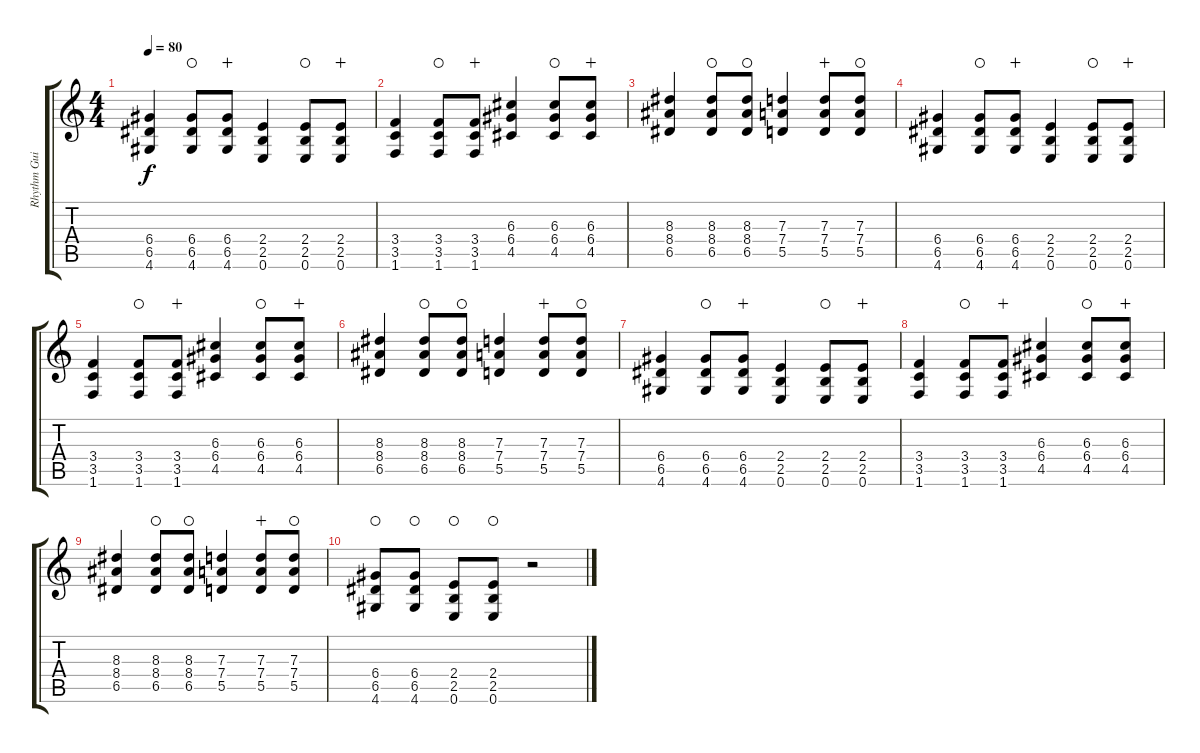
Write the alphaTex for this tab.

\track ("Rhythm Guitar (Billie Joe)" "Rhythm Gui") {instrument distortionguitar}
\staff {score tabs}
\tuning (E4 B3 G3 D3 A2 E2) {hide}
\ts (4 4)
\tempo 80
\clef g2
\ks c
(6.4 6.5 4.6).4{dy f} (6.4 6.5 4.6).8{waho} (6.4 6.5 4.6).8{wahc} (2.4 2.5 0.6).4 (2.4 2.5 0.6).8{waho} (2.4 2.5 0.6).8{wahc} |
(3.4 3.5 1.6).4 (3.4 3.5 1.6).8{waho} (3.4 3.5 1.6).8{wahc} (6.3 6.4 4.5).4 (6.3 6.4 4.5).8{waho} (6.3 6.4 4.5).8{wahc} |
(8.3 8.4 6.5).4 (8.3 8.4 6.5).8{waho} (8.3 8.4 6.5).8{waho} (7.3 7.4 5.5).4 (7.3 7.4 5.5).8{wahc} (7.3 7.4 5.5).8{waho} |
(6.4 6.5 4.6).4 (6.4 6.5 4.6).8{waho} (6.4 6.5 4.6).8{wahc} (2.4 2.5 0.6).4 (2.4 2.5 0.6).8{waho} (2.4 2.5 0.6).8{wahc} |
(3.4 3.5 1.6).4 (3.4 3.5 1.6).8{waho} (3.4 3.5 1.6).8{wahc} (6.3 6.4 4.5).4 (6.3 6.4 4.5).8{waho} (6.3 6.4 4.5).8{wahc} |
(8.3 8.4 6.5).4 (8.3 8.4 6.5).8{waho} (8.3 8.4 6.5).8{waho} (7.3 7.4 5.5).4 (7.3 7.4 5.5).8{wahc} (7.3 7.4 5.5).8{waho} |
(6.4 6.5 4.6).4 (6.4 6.5 4.6).8{waho} (6.4 6.5 4.6).8{wahc} (2.4 2.5 0.6).4 (2.4 2.5 0.6).8{waho} (2.4 2.5 0.6).8{wahc} |
(3.4 3.5 1.6).4 (3.4 3.5 1.6).8{waho} (3.4 3.5 1.6).8{wahc} (6.3 6.4 4.5).4 (6.3 6.4 4.5).8{waho} (6.3 6.4 4.5).8{wahc} |
(8.3 8.4 6.5).4 (8.3 8.4 6.5).8{waho} (8.3 8.4 6.5).8{waho} (7.3 7.4 5.5).4 (7.3 7.4 5.5).8{wahc} (7.3 7.4 5.5).8{waho} |
(6.4 6.5 4.6).8{waho} (6.4 6.5 4.6).8{waho} (2.4 2.5 0.6).8{waho} (2.4 2.5 0.6).8{waho} r.2
